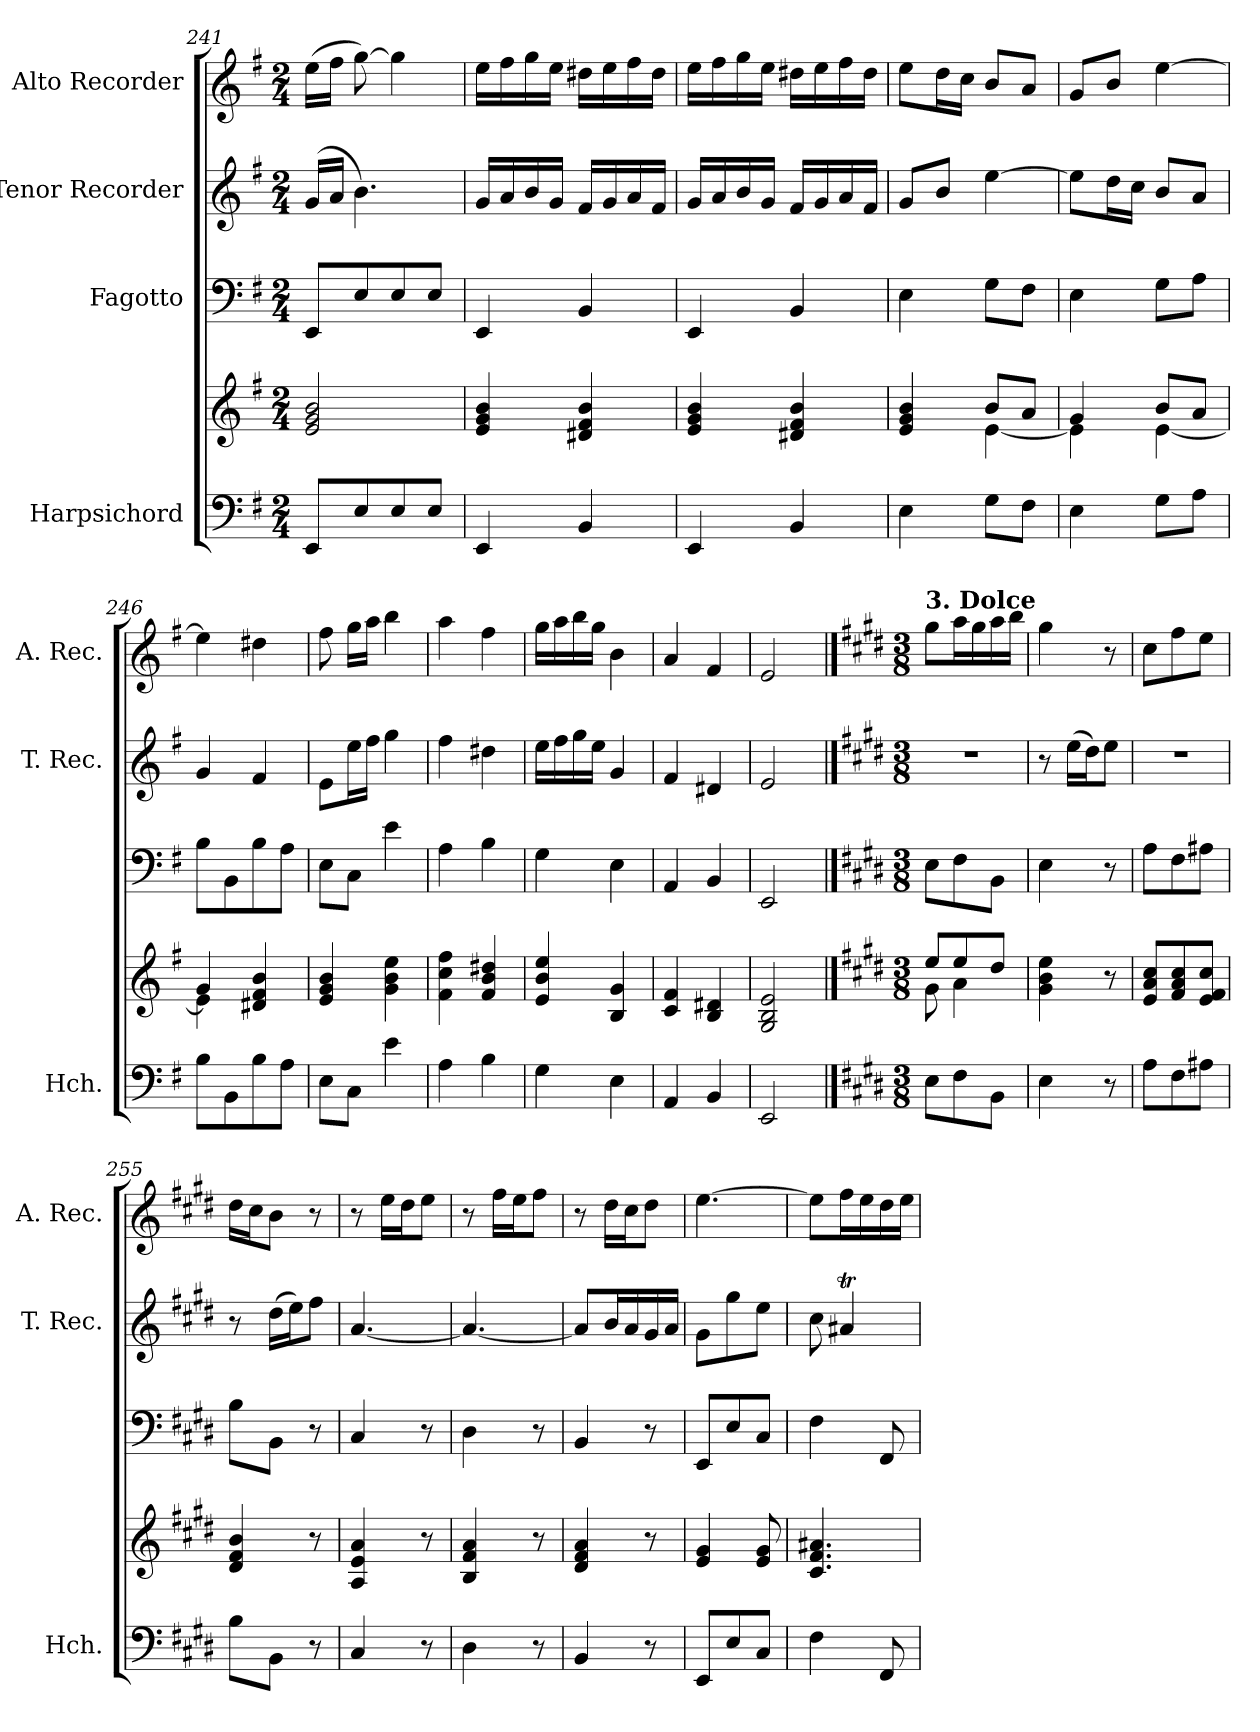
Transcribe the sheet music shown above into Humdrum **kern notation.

**kern	**kern	**kern	**kern	**kern
*part4	*part4	*part3	*part2	*part1
*staff5	*staff4	*staff3	*staff2	*staff1
*I"Harpsichord	*	*I"Fagotto	*I"Tenor Recorder	*I"Alto Recorder
*I'Hch.	*	*	*I'T. Rec.	*I'A. Rec.
!!LO:PB:g=z
*clefF4	*clefG2	*clefF4	*clefG2	*clefG2
*k[f#]	*k[f#]	*k[f#]	*k[f#]	*k[f#]
*M2/4	*M2/4	*M2/4	*M2/4	*M2/4
=241	=241	=241	=241	=241
8EE/L	2e/ 2g/ 2b/	8EE/L	(16g/LL	(>16ee\LL
.	.	.	16a/JJ	16ff#\JJ
8E/	.	8E/	4.b\)	[8gg\)
8E/	.	8E/	.	4gg\]
8E/J	.	8E/J	.	.
=242	=242	=242	=242	=242
4EE/	4e/ 4g/ 4b/	4EE/	16g/LL	16ee\LL
.	.	.	16a/	16ff#\
.	.	.	16b/	16gg\
.	.	.	16g/JJ	16ee\JJ
4BB/	4d#X/ 4f#/ 4b/	4BB/	16f#/LL	16dd#X\LL
.	.	.	16g/	16ee\
.	.	.	16a/	16ff#\
.	.	.	16f#/JJ	16dd#\JJ
=243	=243	=243	=243	=243
4EE/	4e/ 4g/ 4b/	4EE/	16g/LL	16ee\LL
.	.	.	16a/	16ff#\
.	.	.	16b/	16gg\
.	.	.	16g/JJ	16ee\JJ
4BB/	4d#X/ 4f#/ 4b/	4BB/	16f#/LL	16dd#X\LL
.	.	.	16g/	16ee\
.	.	.	16a/	16ff#\
.	.	.	16f#/JJ	16dd#\JJ
=244	=244	=244	=244	=244
*	*^	*	*	*
4E\	4e/ 4g/ 4b/	4ryy	4E\	8g/L	8ee\L
.	.	.	.	8b/J	16dd\L
.	.	.	.	.	16cc\JJ
8G\L	8b/L	[4e\	8G\L	[4ee\	8b/L
8F#\J	8a/J	.	8F#\J	.	8a/J
=245	=245	=245	=245	=245	=245
4E\	4g/	4e\]	4E\	8ee\L]	8g/L
.	.	.	.	16dd\L	8b/J
.	.	.	.	16cc\JJ	.
8G\L	8b/L	[4e\	8G\L	8b/L	[4ee\
8A\J	8a/J	.	8A\J	8a/J	.
=246	=246	=246	=246	=246	=246
8B\L	4g/	4e\]	8B\L	4g/	4ee\]
8BB\	.	.	8BB\	.	.
8B\	4d#X/ 4f#/ 4b/	4ryy	8B\	4f#/	4dd#X\
8A\J	.	.	8A\J	.	.
*	*v	*v	*	*	*
=247	=247	=247	=247	=247
8E\L	4e/ 4g/ 4b/	8E\L	8e\L	8ff#\
8C\J	.	8C\J	16ee\L	16gg\LL
.	.	.	16ff#\JJ	16aa\JJ
4e\	4g\ 4b\ 4ee\	4e\	4gg\	4bb\
=248	=248	=248	=248	=248
4A\	4f#\ 4cc\ 4ff#\	4A\	4ff#\	4aa\
4B\	4f#/ 4b/ 4dd#X/	4B\	4dd#X\	4ff#\
=249	=249	=249	=249	=249
4G\	4e/ 4b/ 4ee/	4G\	16ee\LL	16gg\LL
.	.	.	16ff#\	16aa\
.	.	.	16gg\	16bb\
.	.	.	16ee\JJ	16gg\JJ
4E\	4B/ 4g/	4E\	4g/	4b\
=250	=250	=250	=250	=250
4AA/	4c/ 4f#/	4AA/	4f#/	4a/
4BB/	4B/ 4d#X/	4BB/	4d#X/	4f#/
=251	=251	=251	=251	=251
2EE/	2G/ 2B/ 2e/	2EE/	2e/	2e/
!!LO:LB:g=z
==252	==252	==252	==252	==252
*k[f#c#g#d#]	*k[f#c#g#d#]	*k[f#c#g#d#]	*k[f#c#g#d#]	*k[f#c#g#d#]
*M3/8	*M3/8	*M3/8	*M3/8	*M3/8
*	*	*	*	*MM60
*	*^	*	*	*
!	!	!	!	!	!LO:TX:a:B:t=3. Dolce
8E\L	8ee/L	8g#\	8E\L	4.r	8gg#\L
8F#\	8ee/	4a\	8F#\	.	16aa\L
.	.	.	.	.	16gg#\
8BB\J	8dd#/J	.	8BB\J	.	16aa\
.	.	.	.	.	16bb\JJ
*	*v	*v	*	*	*
=253	=253	=253	=253	=253
4E\	4g#\ 4b\ 4ee\	4E\	8r	4gg#\
.	.	.	(>16ee\LL	.
.	.	.	16dd#\J)	.
8r	8r	8r	8ee\J	8r
=254	=254	=254	=254	=254
8A\L	8e/ 8a/ 8cc#/L	8A\L	4.r	8cc#\L
8F#\	8f#/ 8a/ 8cc#/	8F#\	.	8ff#\
8A#X\J	8e/ 8f#/ 8cc#/J	8A#X\J	.	8ee\J
=255	=255	=255	=255	=255
8B\L	4d#/ 4f#/ 4b/	8B\L	8r	16dd#\LL
.	.	.	.	16cc#\J
8BB\J	.	8BB\J	(>16dd#\LL	8b\J
.	.	.	16ee\J)	.
8r	8r	8r	8ff#\J	8r
=256	=256	=256	=256	=256
4C#/	4A/ 4e/ 4a/	4C#/	[4.a/	8r
.	.	.	.	16ee\LL
.	.	.	.	16dd#\J
8r	8r	8r	.	8ee\J
=257	=257	=257	=257	=257
4D#\	4B/ 4f#/ 4a/	4D#\	4.a/_	8r
.	.	.	.	16ff#\LL
.	.	.	.	16ee\J
8r	8r	8r	.	8ff#\J
=258	=258	=258	=258	=258
4BB/	4d#/ 4f#/ 4a/	4BB/	8a/L]	8r
.	.	.	16b/L	16dd#\LL
.	.	.	16a/	16cc#\J
8r	8r	8r	16g#/	8dd#\J
.	.	.	16a/JJ	.
=259	=259	=259	=259	=259
8EE/L	4e/ 4g#/	8EE/L	8g#\L	[4.ee\
8E/	.	8E/	8gg#\	.
8C#/J	8e/ 8g#/	8C#/J	8ee\J	.
=260	=260	=260	=260	=260
4F#\	4.c#/ 4.f#/ 4.a#X/	4F#\	8cc#\	8ee\L]
.	.	.	4a#Xt/	16ff#\L
.	.	.	.	16ee\
8FF#/	.	8FF#/	.	16dd#\
.	.	.	.	16ee\JJ
=	=	=	=	=
*-	*-	*-	*-	*-
